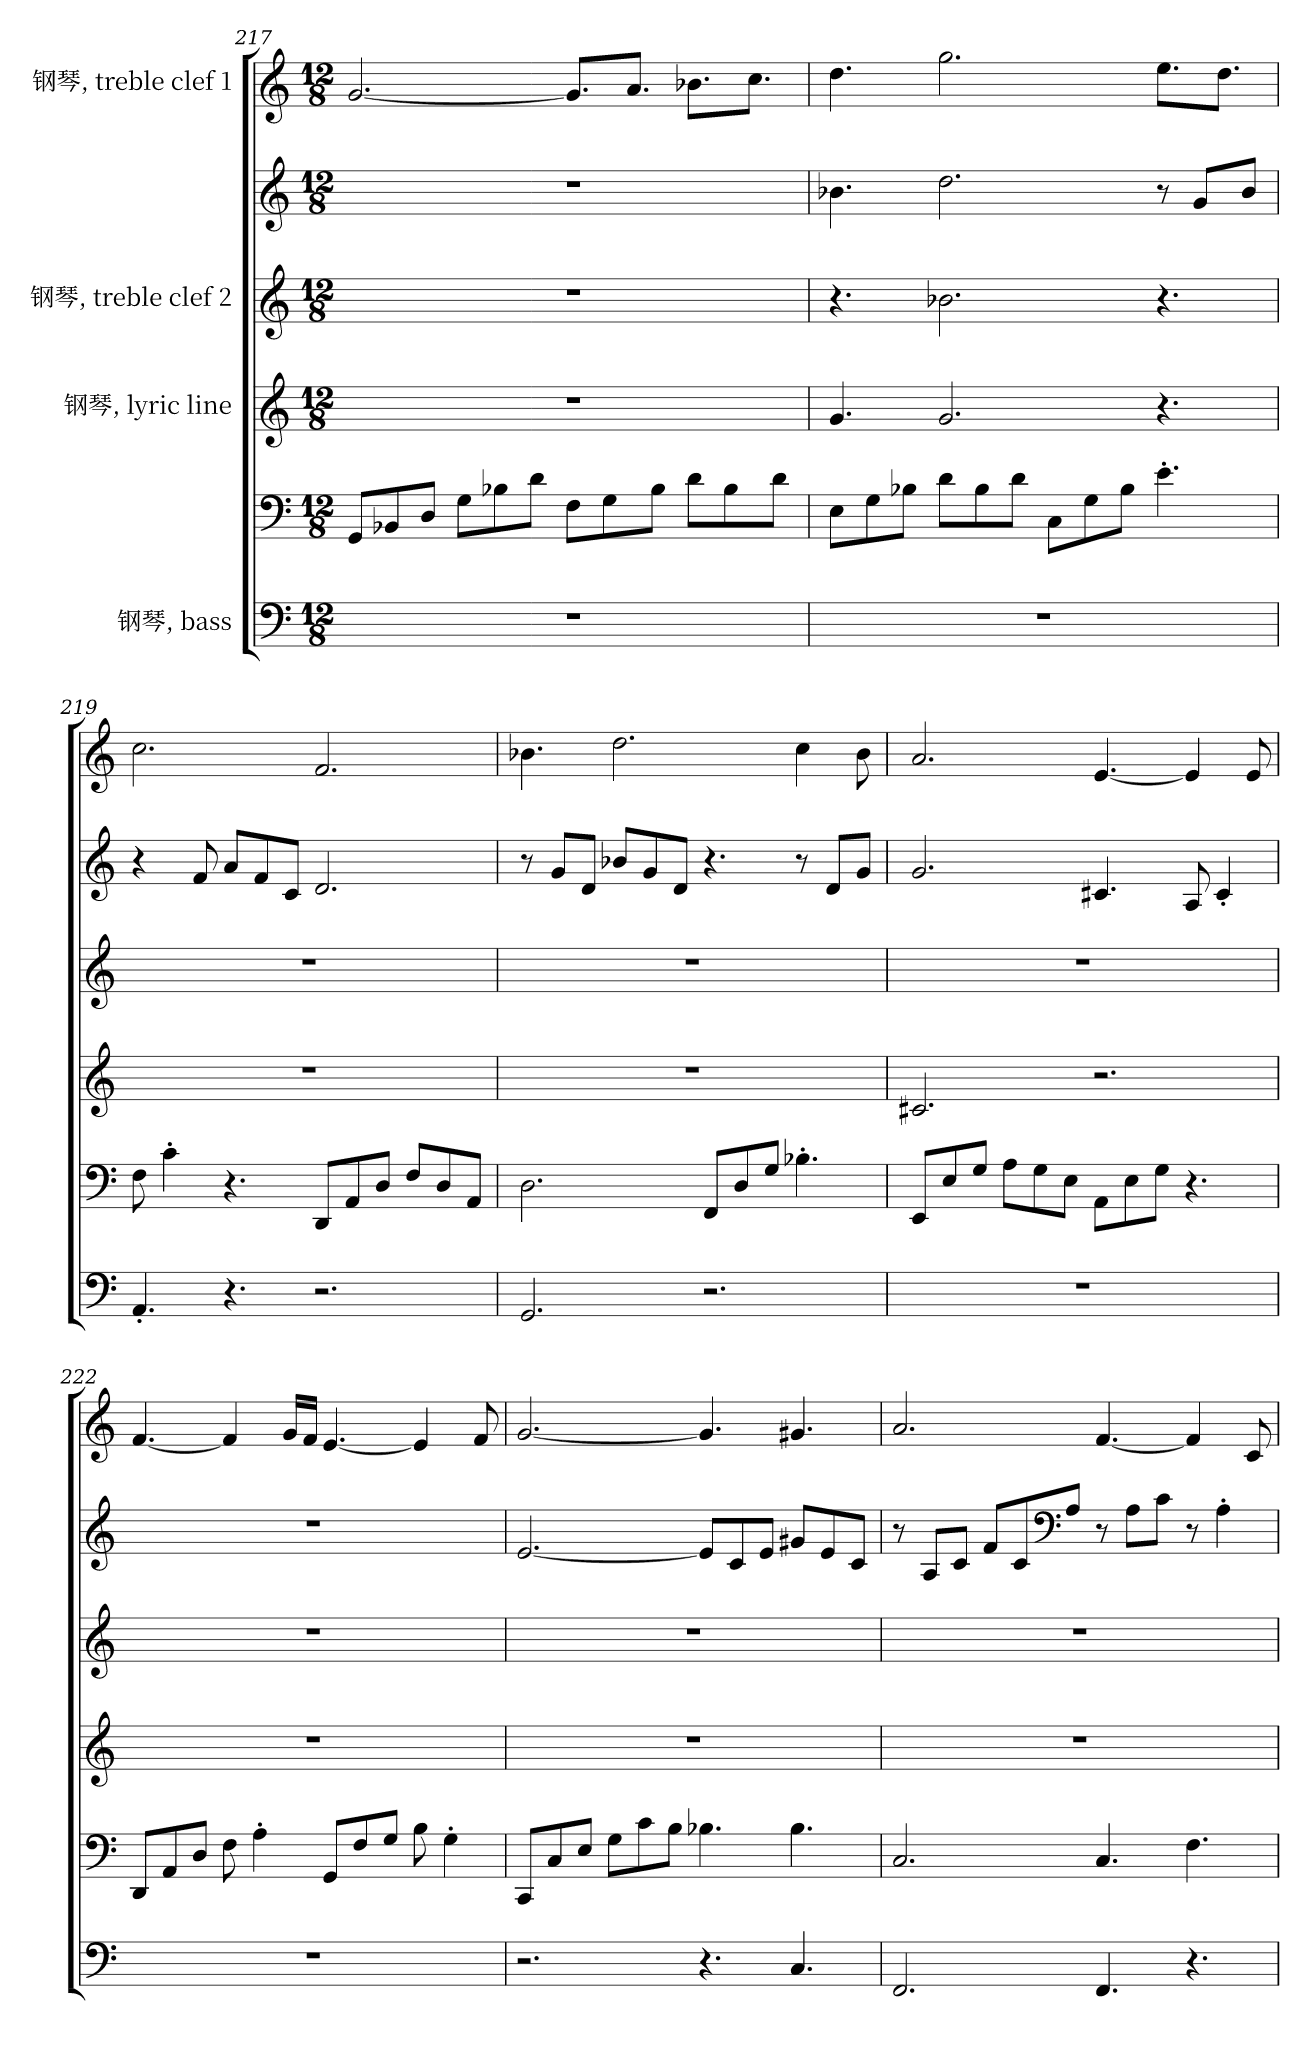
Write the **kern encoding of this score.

**kern	**kern	**kern	**kern	**kern	**kern
*part4	*part4	*part3	*part2	*part2	*part1
*staff6	*staff5	*staff4	*staff3	*staff2	*staff1
*I"钢琴, bass	*	*I"钢琴, lyric line	*I"钢琴, treble clef 2	*	*I"钢琴, treble clef 1
!!LO:LB:g=z
*clefF4	*clefF4	*clefG2	*clefG2	*clefG2	*clefG2
*k[]	*k[]	*k[]	*k[]	*k[]	*k[]
*M12/8	*M12/8	*M12/8	*M12/8	*M12/8	*M12/8
=217	=217	=217	=217	=217	=217
1.r	8GG/L	1.r	1.r	1.r	[2.g/
.	8BB-X/	.	.	.	.
.	8D/J	.	.	.	.
.	8G\L	.	.	.	.
.	8B-X\	.	.	.	.
.	8d\J	.	.	.	.
.	8F\L	.	.	.	8.g/L]
.	8G\	.	.	.	.
.	.	.	.	.	8.a/J
.	8B-\J	.	.	.	.
.	8d\L	.	.	.	8.b-X\L
.	8B-\	.	.	.	.
.	.	.	.	.	8.cc\J
.	8d\J	.	.	.	.
=218	=218	=218	=218	=218	=218
1.r	8E\L	4.g/	4.r	4.b-X\	4.dd\
.	8G\	.	.	.	.
.	8B-X\J	.	.	.	.
.	8d\L	2.g/	2.b-X\	2.dd\	2.gg\
.	8B-\	.	.	.	.
.	8d\J	.	.	.	.
.	8C\L	.	.	.	.
.	8G\	.	.	.	.
.	8B-\J	.	.	.	.
.	4.e'\	4.r	4.r	8r	8.ee\L
.	.	.	.	8g/L	.
.	.	.	.	.	8.dd\J
.	.	.	.	8b-/J	.
=219	=219	=219	=219	=219	=219
4.AA'/	8F\	1.r	1.r	4r	2.cc\
.	4c'\	.	.	.	.
.	.	.	.	8f/	.
4.r	4.r	.	.	8a/L	.
.	.	.	.	8f/	.
.	.	.	.	8c/J	.
2.r	8DD/L	.	.	2.d/	2.f/
.	8AA/	.	.	.	.
.	8D/J	.	.	.	.
.	8F/L	.	.	.	.
.	8D/	.	.	.	.
.	8AA/J	.	.	.	.
!!LO:PB:g=z
=220	=220	=220	=220	=220	=220
2.GG/	2.D\	1.r	1.r	8r	4.b-X\
.	.	.	.	8g/L	.
.	.	.	.	8d/J	.
.	.	.	.	8b-X/L	2.dd\
.	.	.	.	8g/	.
.	.	.	.	8d/J	.
2.r	8FF/L	.	.	4.r	.
.	8D/	.	.	.	.
.	8G/J	.	.	.	.
.	4.B-X'\	.	.	8r	4cc\
.	.	.	.	8d/L	.
.	.	.	.	8g/J	8b-\
=221	=221	=221	=221	=221	=221
1.r	8EE/L	2.c#X/	1.r	2.g/	2.a/
.	8E/	.	.	.	.
.	8G/J	.	.	.	.
.	8A\L	.	.	.	.
.	8G\	.	.	.	.
.	8E\J	.	.	.	.
.	8AA\L	2.r	.	4.c#X/	[4.e/
.	8E\	.	.	.	.
.	8G\J	.	.	.	.
.	4.r	.	.	8A/	4e/]
.	.	.	.	4c#'/	.
.	.	.	.	.	8e/
=222	=222	=222	=222	=222	=222
1.r	8DD/L	1.r	1.r	1.r	[4.f/
.	8AA/	.	.	.	.
.	8D/J	.	.	.	.
.	8F\	.	.	.	4f/]
.	4A'\	.	.	.	.
.	.	.	.	.	16g/LL
.	.	.	.	.	16f/JJ
.	8GG/L	.	.	.	[4.e/
.	8F/	.	.	.	.
.	8G/J	.	.	.	.
.	8B\	.	.	.	4e/]
.	4G'\	.	.	.	.
.	.	.	.	.	8f/
!!LO:LB:g=z
=223	=223	=223	=223	=223	=223
2.r	8CC/L	1.r	1.r	[2.e/	[2.g/
.	8C/	.	.	.	.
.	8E/J	.	.	.	.
.	8G\L	.	.	.	.
.	8c\	.	.	.	.
.	8B\J	.	.	.	.
4.r	4.B-X\	.	.	8e/L]	4.g/]
.	.	.	.	8c/	.
.	.	.	.	8e/J	.
4.C/	4.B-\	.	.	8g#X/L	4.g#X/
.	.	.	.	8e/	.
.	.	.	.	8c/J	.
=224	=224	=224	=224	=224	=224
2.FF/	2.C/	1.r	1.r	8r	2.a/
.	.	.	.	8A/L	.
.	.	.	.	8c/J	.
.	.	.	.	8f/L	.
.	.	.	.	8c/	.
*	*	*	*	*clefF4	*
.	.	.	.	8A/J	.
4.FF/	4.C/	.	.	8r	[4.f/
.	.	.	.	8A\L	.
.	.	.	.	8c\J	.
4.r	4.F\	.	.	8r	4f/]
.	.	.	.	4A'\	.
.	.	.	.	.	8c/
=	=	=	=	=	=
*-	*-	*-	*-	*-	*-
